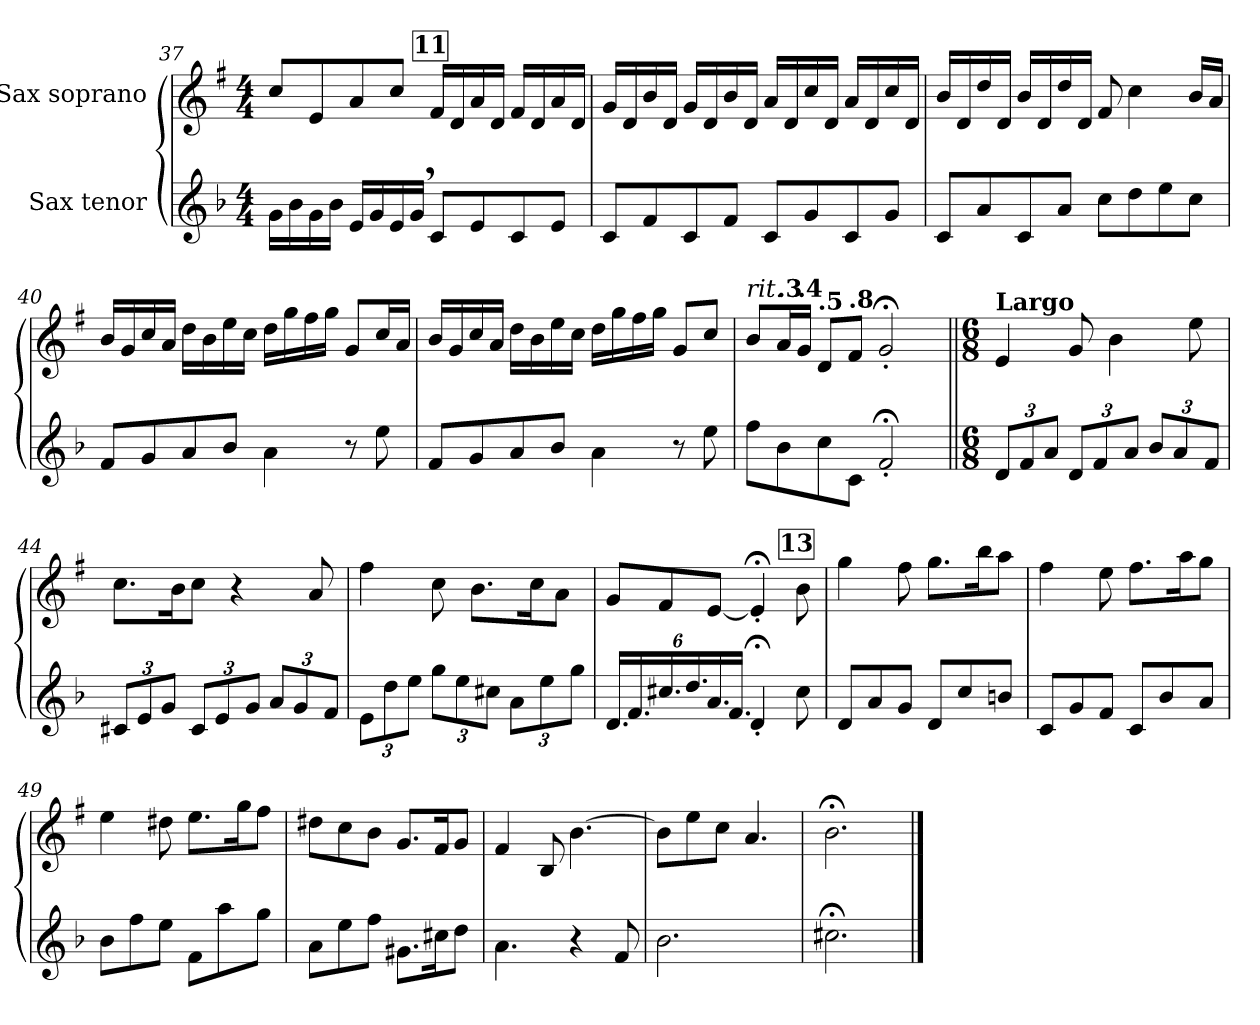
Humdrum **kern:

**kern	**kern
*part2	*part1
*staff2	*staff1
*I"Sax tenor	*I"Sax soprano
*clefG2	*clefG2
*ITrd8c14	*ITrd1c2
*k[b-]	*k[b-]
*M4/4	*M4/4
!!LO:REH:place=s1:a:fs=10:t=11:qo=2
=37	=37
16G\LL	8b-/L
16B-\	.
16G\	8d/
16B-\JJ	.
16E/LL	8g/
16G/	.
16E/	8b-/J
16G,/JJ	.
8C/L	16e/LL
.	16c/
8E/	16g/
.	16c/JJ
8C/	16e/LL
.	16c/
8E/J	16g/
.	16c/JJ
=38	=38
8C/L	16f/LL
.	16c/
8F/	16a/
.	16c/JJ
8C/	16f/LL
.	16c/
8F/J	16a/
.	16c/JJ
8C/L	16g/LL
.	16c/
8G/	16b-/
.	16c/JJ
8C/	16g/LL
.	16c/
8G/J	16b-/
.	16c/JJ
!!LO:LB:g=z
=39	=39
8C/L	16a/LL
.	16c/
8A/	16cc/
.	16c/JJ
8C/	16a/LL
.	16c/
8A/J	16cc/
.	16c/JJ
8c\L	8e/
8d\	4b-\
8e\	.
8c\J	16a/LL
.	16g/JJ
=40	=40
8F/L	16a/LL
.	16f/
8G/	16b-/
.	16g/JJ
8A/	16cc\LL
.	16a\
8B-/J	16dd\
.	16b-\JJ
4A\	16cc\LL
.	16ff\
.	16ee\
.	16ff\JJ
8r	8f/L
8e\	16b-/L
.	16g/JJ
=41	=41
8F/L	16a/LL
.	16f/
8G/	16b-/
.	16g/JJ
8A/	16cc\LL
.	16a\
8B-/J	16dd\
.	16b-\JJ
4A\	16cc\LL
.	16ff\
.	16ee\
.	16ff\JJ
8r	8f/L
8e\	8b-/J
=42	=42
!	!LO:TX:a:i:t=rit.
8f\L	8a/L
*	*MM95
!	!LO:TX:a:B:t=.3
8B-\	16g/L
*	*MM89
!	!LO:TX:a:B:t=.4
.	16f/JJ
*	*MM83
!	!LO:TX:a:B:t=.5
8c\	8c/L
*	*MM71
!	!LO:TX:a:B:t=.8
8C\J	8e/J
*	*MM60
2F;'/	2f;<'Z/
!!LO:LB:g=z
=43||	=43||
!!LO:REH:place=s1:a:fs=10:t=12
*M6/8	*M6/8
*Xbrackettup	*
*	*MM60
!	!LO:TX:a:B:t=Largo
12D/L	4d/
12F/	.
12A/J	.
12D/L	8f/
12F/	.
.	4a\
12A/J	.
12B-/L	.
12A/	.
.	8dd\
12F/J	.
=44	=44
12C#X/L	8.b-\L
12E/	.
12G/J	.
.	16a\K
12C#/L	8b-\J
12E/	.
.	4r
12G/J	.
12A/L	.
12G/	.
.	8g/
12F/J	.
=45	=45
12E\L	4ee\
12d\	.
12e\J	.
12g\L	8b-\
12e\	.
.	8.a\L
12c#X\J	.
12A\L	.
.	16b-\K
12e\	.
.	8g\J
12g\J	.
!!LO:REH:place=s1:a:fs=10:t=13:qo=2.5
=46	=46
24.D/LL	8f/L
24.F/	.
24.c#X/	8e/
24.d/	.
24.A/	[8d/J
24.F/JJ	.
4D;'/	4d;<'/]
8c#\	8a\
=47	=47
8D/L	4ff\
8A/	.
8G/J	8ee\
8D/L	8.ff\L
8c/	.
.	16aa\K
8Bn/J	8gg\J
!!LO:LB:g=z
=48	=48
8C/L	4ee\
8G/	.
8F/J	8dd\
8C/L	8.ee\L
8B-/	.
.	16gg\K
8A/J	8ff\J
=49	=49
8B-\L	4dd\
8f\	.
8e\J	8cc#X\
8F\L	8.dd\L
8a\	.
.	16ff\K
8g\J	8ee\J
=50	=50
8A\L	8cc#X\L
8e\	8b-\
8f\J	8a\J
8.G#X\L	8.f/L
16c#X\K	16e/K
8d\J	8f/J
=51	=51
4.A\	4e/
.	8A/
4r	[4.a\
8F/	.
=52	=52
2.B-\	8a\L]
.	8dd\
.	8b-\J
.	4.g/
=53	=53
2.c#X;\	2.a;<\
==	==
*-	*-
